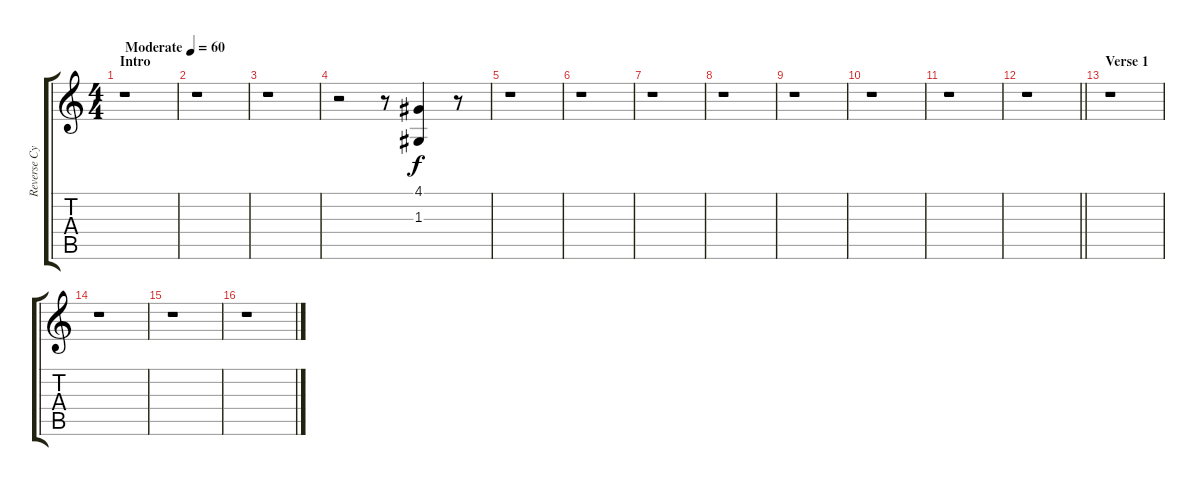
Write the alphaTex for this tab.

\track ("Reverse Cymbal" "Reverse Cy") {instrument reversecymbal}
\staff {score tabs}
\tuning (E4 B3 G3 D3 A2 E2) {hide}
\ts (4 4)
\section ("" "Intro")
\tempo (60 "Moderate")
\clef g2
\ks c
r.1{dy f instrument reversecymbal} |
r.1 |
r.1 |
r.2 r.8 (4.1 1.3).4 r.8 |
r.1 |
r.1 |
r.1 |
r.1 |
r.1 |
r.1 |
r.1 |
\barLineRight lightlight
r.1 |
\section ("" "Verse 1")
r.1 |
r.1 |
r.1 |
r.1
